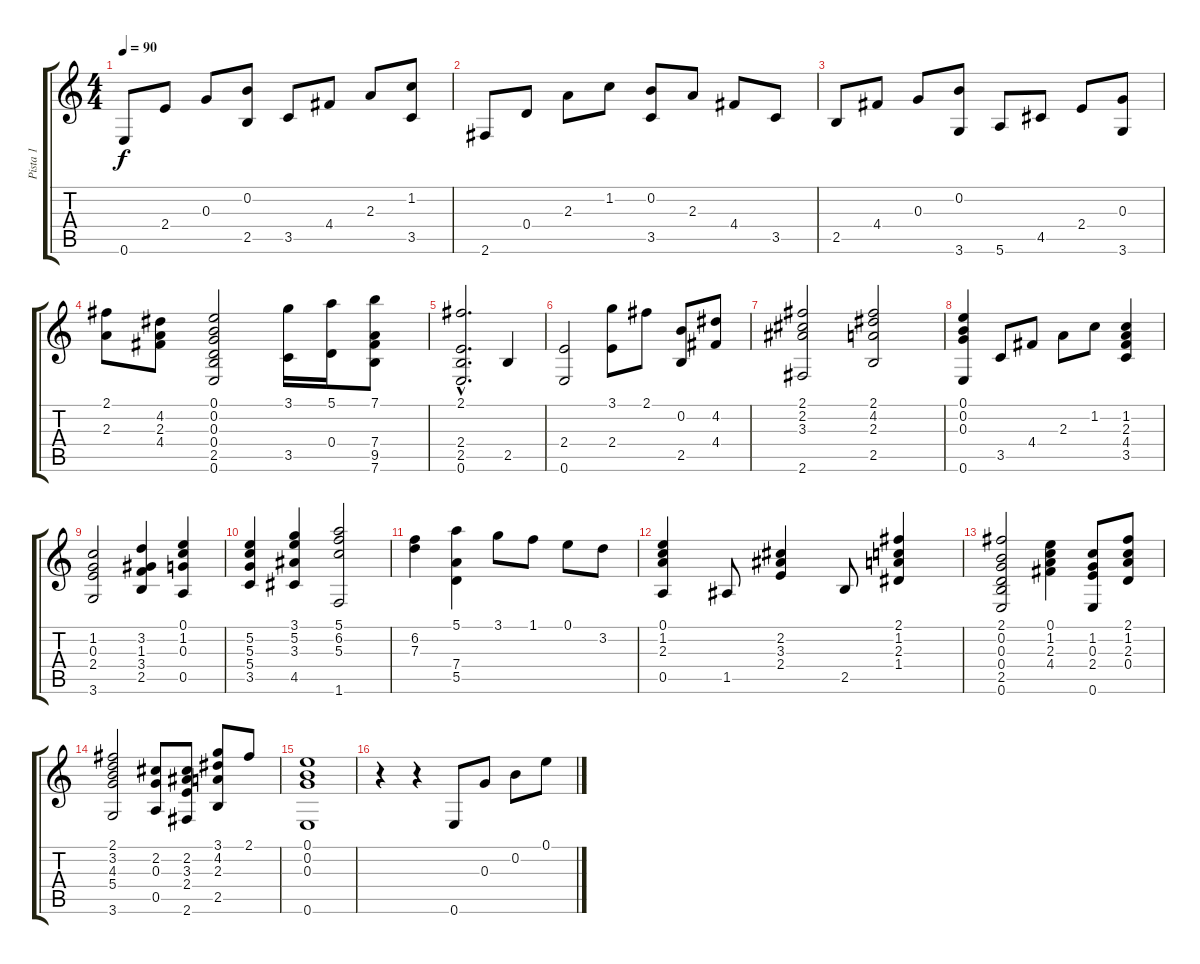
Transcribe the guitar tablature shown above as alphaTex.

\track ("Pista 1" "Pista 1") {instrument acousticguitarnylon}
\staff {score tabs}
\tuning (E4 B3 G3 D3 A2 E2) {hide}
\ts (4 4)
\tempo 90
\clef g2
\ks c
0.6.8{dy f} 2.4.8 0.3.8 (0.2 2.5).8 3.5.8 4.4.8 2.3.8 (1.2 3.5).8 |
2.6.8 0.4.8 2.3.8 1.2.8 (0.2 3.5).8 2.3.8 4.4.8 3.5.8 |
2.5.8 4.4.8 0.3.8 (0.2 3.6).8 5.6.8 4.5.8 2.4.8 (0.3 3.6).8 |
(2.1 2.3).8 (4.2 2.3 4.4).8 (0.1 0.2 0.3 0.4 2.5 0.6).2 (3.1 3.5).16 (5.1 0.4).16 (7.1 7.4 9.5 7.6).8 |
(2.1{hac} 2.4{hac} 2.5{hac} 0.6{hac}).2{d} 2.5.4 |
(2.4 0.6).2 (3.1 2.4).8 2.1.8 (0.2 2.5).8 (4.2 4.4).8 |
(2.1 2.2 3.3 2.6).2 (2.1 4.2 2.3 2.5).2 |
(0.1 0.2 0.3 0.6).4 3.5.8 4.4.8 2.3.8 1.2.8 (1.2 2.3 4.4 3.5).4 |
(1.2 0.3 2.4 3.6).2 (3.2 1.3 3.4 2.5).4 (0.1 1.2 0.3 0.5).4 |
(5.2 5.3 5.4 3.5).4 (3.1 5.2 3.3 4.5).4 (5.1 6.2 5.3 1.6).2 |
(6.2 7.3).4 (5.1 7.4 5.5).4 3.1.8 1.1.8 0.1.8 3.2.8 |
(0.1 1.2 2.3 0.5).4 1.5.8 (2.2 3.3 2.4).4 2.5.8 (2.1 1.2 2.3 1.4).4 |
(2.1 0.2 0.3 0.4 2.5 0.6).2 (0.1 1.2 2.3 4.4).4 (1.2 0.3 2.4 0.6).8 (2.1 1.2 2.3 0.4).8 |
(2.1 3.2 4.3 5.4 3.6).2 (2.2 0.3 0.5).8 (2.2 3.3 2.4 2.6).8 (3.1 4.2 2.3 2.5).8 2.1.8 |
(0.1 0.2 0.3 0.6).1 |
r.4 r.4 0.6.8 0.3.8 0.2.8 0.1.8
